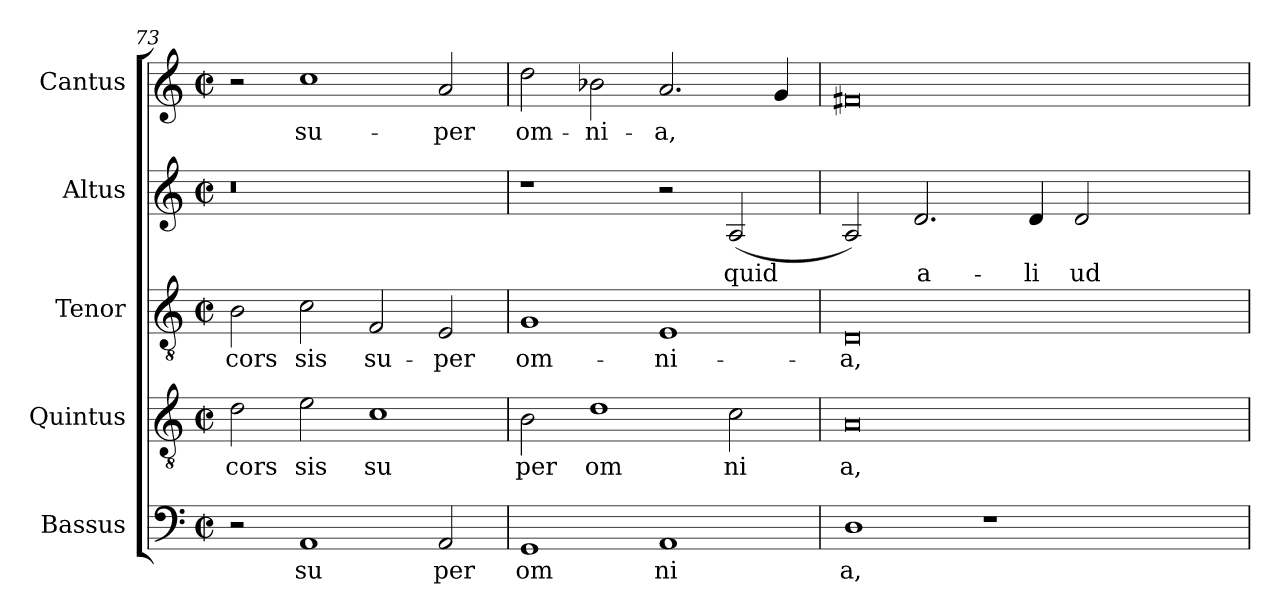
**kern	**text	**kern	**text	**kern	**text	**kern	**text	**kern	**text
*part5	*part5	*part4	*part4	*part3	*part3	*part2	*part2	*part1	*part1
*staff5	*staff5	*staff4	*staff4	*staff3	*staff3	*staff2	*staff2	*staff1	*staff1
*I"Bassus	*	*I"Quintus	*	*I"Tenor	*	*I"Altus	*	*I"Cantus	*
*clefF4	*	*clefGv2	*	*clefGv2	*	*clefG2	*	*clefG2	*
*M2/2	*	*M2/2	*	*M2/2	*	*M2/2	*	*M2/2	*
*met(c|)	*	*met(c|)	*	*met(c|)	*	*met(c|)	*	*met(c|)	*
=73	=73	=73	=73	=73	=73	=73	=73	=73	=73
!	!	!	!LO:LY:b:cj	!	!LO:LY:b:cj	!	!	!	!
2r	.	2d\	cors	2B\	-cors	0r	.	2r	.
!	!LO:LY:b:cj	!	!LO:LY:b:cj	!	!LO:LY:b:cj	!	!	!	!LO:LY:b:cj
1AA	su	2e\	sis	2c\	sis	.	.	1cc	su-
!	!	!	!LO:LY:b:cj	!	!LO:LY:b:cj	!	!	!	!
.	.	1c	su	2F/	su-	.	.	.	.
!	!LO:LY:b:cj	!	!	!	!LO:LY:b:cj	!	!	!	!LO:LY:b:cj
2AA/	per	.	.	2E/	-per	.	.	2a/	-per
=74	=74	=74	=74	=74	=74	=74	=74	=74	=74
!	!LO:LY:b:cj	!	!LO:LY:b:cj	!	!LO:LY:b:cj	!	!	!	!LO:LY:b:cj
1GG	om	2B\	per	1G	om-	1r	.	2dd\	om-
!	!	!	!LO:LY:b:cj	!	!	!	!	!	!LO:LY:b:cj
.	.	1d	om	.	.	.	.	2b-X\	-ni-
!	!LO:LY:b:cj	!	!	!	!LO:LY:b:cj	!	!	!	!LO:LY:b:cj
1AA	ni	.	.	1E	-ni-	2r	.	2.a/	-a,
!	!	!	!LO:LY:b:cj	!	!	!	!LO:LY:b	!	!
.	.	2c\	ni	.	.	(<2A/	quid	.	.
.	.	.	.	.	.	.	.	4g/	.
=75	=75	=75	=75	=75	=75	=75	=75	=75	=75
!	!LO:LY:b:cj	!	!LO:LY:b:cj	!	!LO:LY:b:cj	!	!	!	!
1D	a,	0A	a,	0D	-a,	2A/)	.	0f#X	.
!	!	!	!	!	!	!	!LO:LY:b:cj	!	!
.	.	.	.	.	.	2.d/	a-	.	.
!LO:N:vis=1	!	!	!	!	!	!	!	!	!
0r	.	.	.	.	.	.	.	.	.
!	!	!	!	!	!	!	!LO:LY:b:cj	!	!
.	.	.	.	.	.	4d/	-li	.	.
!	!	!	!	!	!	!	!LO:LY:b:cj	!	!
.	.	.	.	.	.	2d/	ud	.	.
.	.	1ryy	.	1ryy	.	1ryy	.	1ryy	.
=	=	=	=	=	=	=	=	=	=
*-	*-	*-	*-	*-	*-	*-	*-	*-	*-
